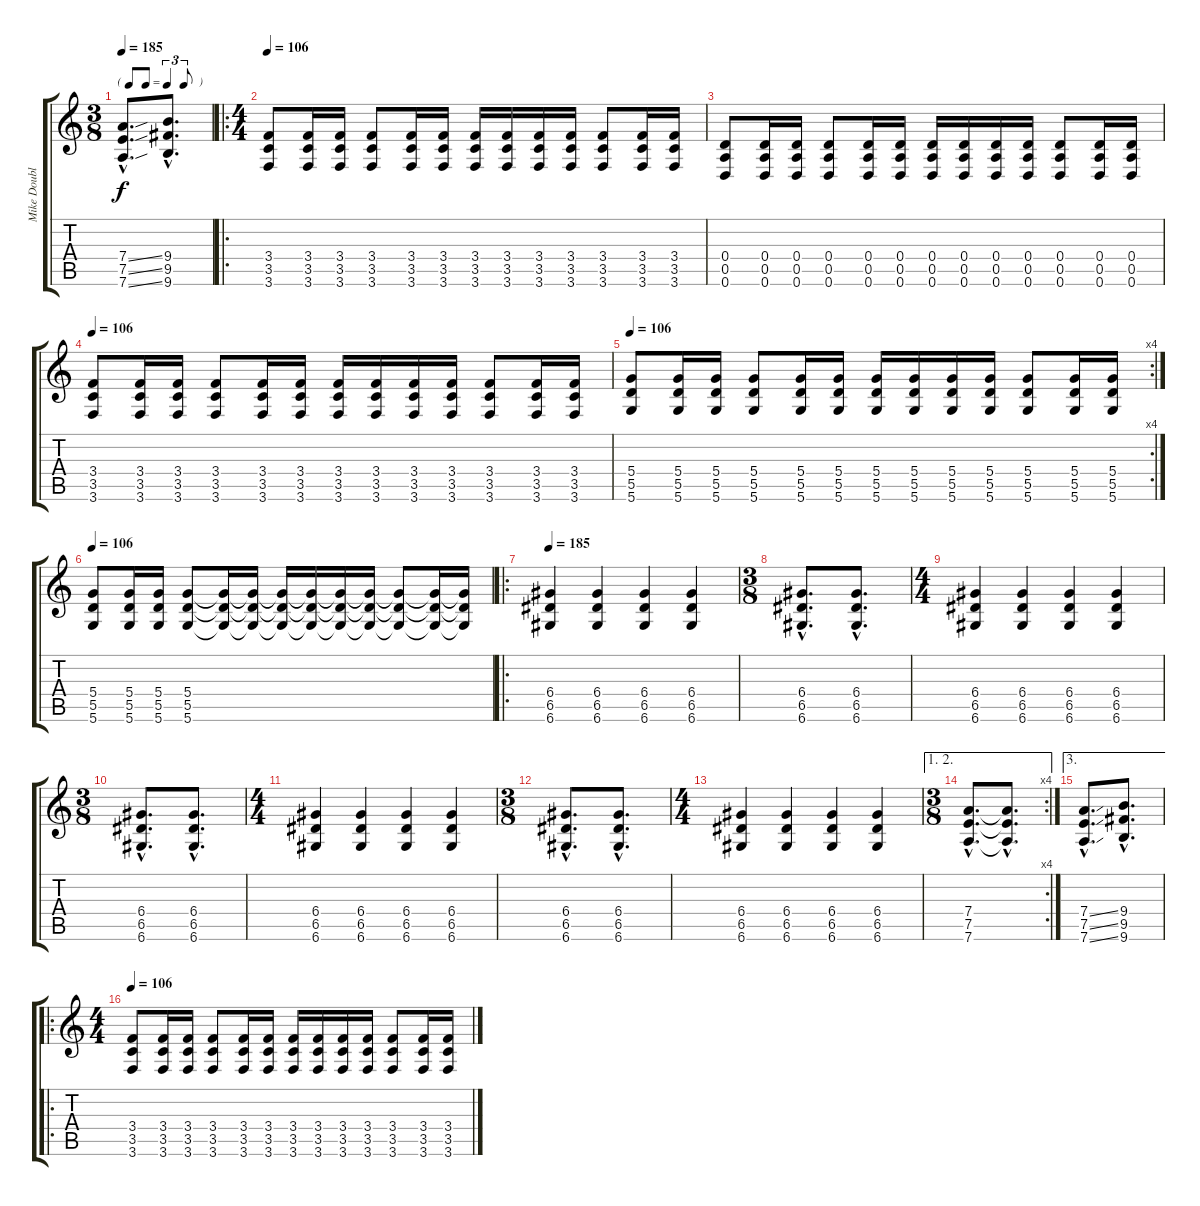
\track ("Mike Double" "Mike Doubl") {instrument overdrivenguitar}
\staff {score tabs}
\tuning (E4 B3 G3 D3 A2 D2) {hide}
\ts (3 8)
\tf triplet8th
\tempo 185
\clef g2
\ks c
(7.4{ss hac} 7.5{ss hac} 7.6{ss hac}).8{d dy f} (9.4{hac} 9.5{hac} 9.6{hac}).8{d} |
\ro
\ts (4 4)
\tempo 106
(3.4 3.5 3.6).8 (3.4 3.5 3.6).16 (3.4 3.5 3.6).16 (3.4 3.5 3.6).8 (3.4 3.5 3.6).16 (3.4 3.5 3.6).16 (3.4 3.5 3.6).16 (3.4 3.5 3.6).16 (3.4 3.5 3.6).16 (3.4 3.5 3.6).16 (3.4 3.5 3.6).8 (3.4 3.5 3.6).16 (3.4 3.5 3.6).16 |
(0.4 0.5 0.6).8 (0.4 0.5 0.6).16 (0.4 0.5 0.6).16 (0.4 0.5 0.6).8 (0.4 0.5 0.6).16 (0.4 0.5 0.6).16 (0.4 0.5 0.6).16 (0.4 0.5 0.6).16 (0.4 0.5 0.6).16 (0.4 0.5 0.6).16 (0.4 0.5 0.6).8 (0.4 0.5 0.6).16 (0.4 0.5 0.6).16 |
\tempo 106
(3.4 3.5 3.6).8 (3.4 3.5 3.6).16 (3.4 3.5 3.6).16 (3.4 3.5 3.6).8 (3.4 3.5 3.6).16 (3.4 3.5 3.6).16 (3.4 3.5 3.6).16 (3.4 3.5 3.6).16 (3.4 3.5 3.6).16 (3.4 3.5 3.6).16 (3.4 3.5 3.6).8 (3.4 3.5 3.6).16 (3.4 3.5 3.6).16 |
\rc 4
\tempo 106
(5.4 5.5 5.6).8 (5.4 5.5 5.6).16 (5.4 5.5 5.6).16 (5.4 5.5 5.6).8 (5.4 5.5 5.6).16 (5.4 5.5 5.6).16 (5.4 5.5 5.6).16 (5.4 5.5 5.6).16 (5.4 5.5 5.6).16 (5.4 5.5 5.6).16 (5.4 5.5 5.6).8 (5.4 5.5 5.6).16 (5.4 5.5 5.6).16 |
\tempo 106
(5.4 5.5 5.6).8 (5.4 5.5 5.6).16 (5.4 5.5 5.6).16 (5.4 5.5 5.6).8 (5.4{t} 5.5{t} 5.6{t}).16 (5.4{t} 5.5{t} 5.6{t}).16 (5.4{t} 5.5{t} 5.6{t}).16 (5.4{t} 5.5{t} 5.6{t}).16 (5.4{t} 5.5{t} 5.6{t}).16 (5.4{t} 5.5{t} 5.6{t}).16 (5.4{t} 5.5{t} 5.6{t}).8 (5.4{t} 5.5{t} 5.6{t}).16 (5.4{t} 5.5{t} 5.6{t}).16 |
\ro
\tempo 185
(6.4 6.5 6.6).4{volume 16} (6.4 6.5 6.6).4 (6.4 6.5 6.6).4 (6.4 6.5 6.6).4 |
\ts (3 8)
(6.4{hac} 6.5{hac} 6.6{hac}).8{d} (6.4{hac} 6.5{hac} 6.6{hac}).8{d} |
\ts (4 4)
(6.4 6.5 6.6).4 (6.4 6.5 6.6).4 (6.4 6.5 6.6).4 (6.4 6.5 6.6).4 |
\ts (3 8)
(6.4{hac} 6.5{hac} 6.6{hac}).8{d} (6.4{hac} 6.5{hac} 6.6{hac}).8{d} |
\ts (4 4)
(6.4 6.5 6.6).4{volume 16} (6.4 6.5 6.6).4 (6.4 6.5 6.6).4 (6.4 6.5 6.6).4 |
\ts (3 8)
(6.4{hac} 6.5{hac} 6.6{hac}).8{d} (6.4{hac} 6.5{hac} 6.6{hac}).8{d} |
\ts (4 4)
(6.4 6.5 6.6).4 (6.4 6.5 6.6).4 (6.4 6.5 6.6).4 (6.4 6.5 6.6).4 |
\ae (1 2)
\rc 4
\ts (3 8)
(7.4{hac} 7.5{hac} 7.6{hac}).8{d} (7.4{hac t} 7.5{hac t} 7.6{hac t}).8{d} |
\ae 3
(7.4{ss hac} 7.5{ss hac} 7.6{ss hac}).8{d} (9.4{hac} 9.5{hac} 9.6{hac}).8{d} |
\ro
\ts (4 4)
\tempo 106
(3.4 3.5 3.6).8 (3.4 3.5 3.6).16 (3.4 3.5 3.6).16 (3.4 3.5 3.6).8 (3.4 3.5 3.6).16 (3.4 3.5 3.6).16 (3.4 3.5 3.6).16 (3.4 3.5 3.6).16 (3.4 3.5 3.6).16 (3.4 3.5 3.6).16 (3.4 3.5 3.6).8 (3.4 3.5 3.6).16 (3.4 3.5 3.6).16
